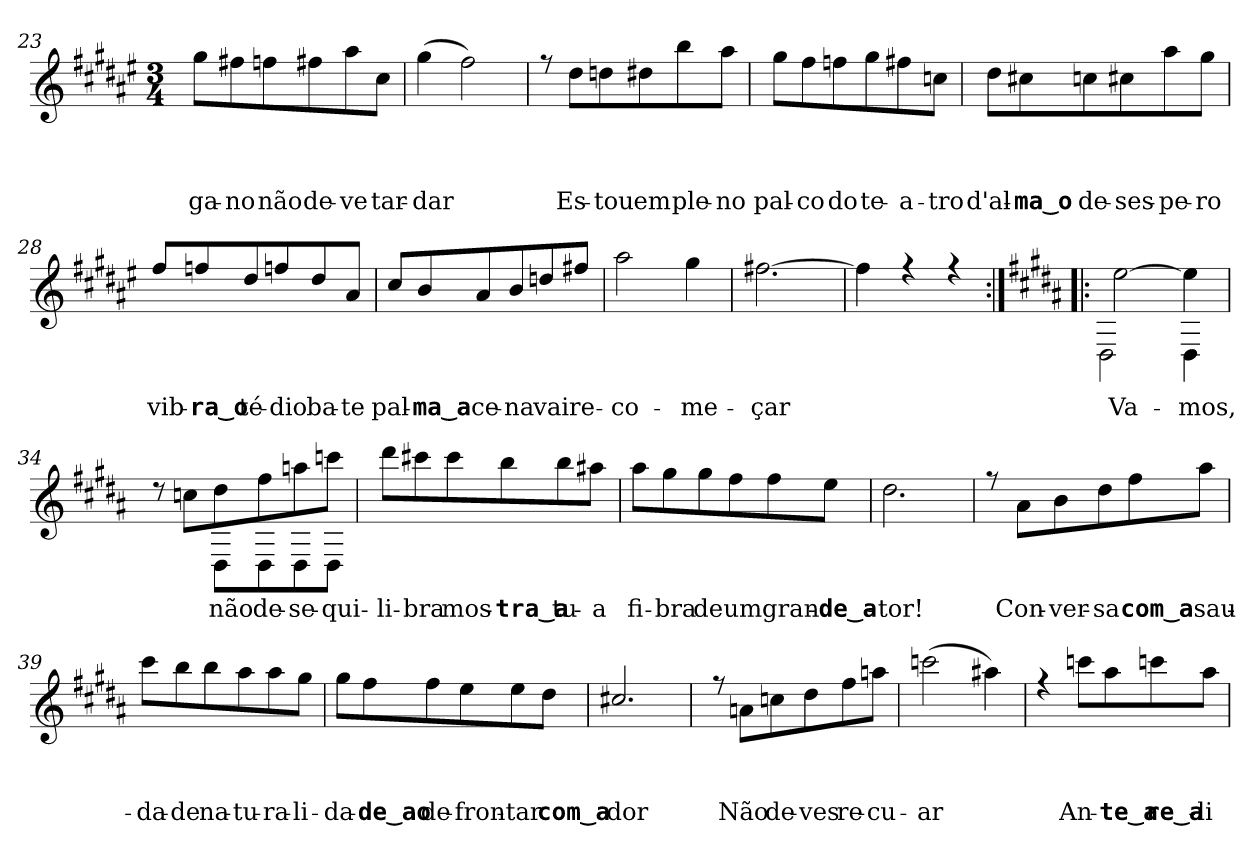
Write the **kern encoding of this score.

**kern	**text
*part1	*part1
*staff1	*staff1
*I'Cl	*
*clefG2	*
*ITrd1c2	*
*k[f#c#g#d#]	*
*E:	*
*M3/4	*
=23	=23
!	!LO:LY:b
*^	*
8ff#\L	2.EEn/yy	-ga-
!	!	!LO:LY:b
8een\	.	-no
!	!	!LO:LY:b
8ee-X\	.	não
!	!	!LO:LY:b
8een\	.	de-
!	!	!LO:LY:b
8gg#\	.	-ve
!	!	!LO:LY:b
8b\J	.	tar-
!!LO:LB:g=z	!!
=24	=24	=24
!	!	!LO:LY:b
(>4ff#\	2.GG#/yy	-dar
2ee\)	.	.
=25	=25	=25
8ree	2.AA/yy	.
!	!	!LO:LY:b
8cc#\L	.	Es-
!	!	!LO:LY:b
8ccn\	.	-tou
!	!	!LO:LY:b
8cc#X\	.	em
!	!	!LO:LY:b
8aa\	.	ple-
!	!	!LO:LY:b
8gg#\J	.	-no
=26	=26	=26
!	!	!LO:LY:b
8ff#\L	2.BB-X/yy	pal-
!	!	!LO:LY:b
8ee\	.	-co
!	!	!LO:LY:b
8ee-X\	.	do
!	!	!LO:LY:b
8ff#\	.	te-
!	!	!LO:LY:b
8een\	.	-a-
!	!	!LO:LY:b
8b-X\J	.	-tro
=27	=27	=27
!	!	!LO:LY:b
8cc#\L	2.BBn/yy	d'al-
!	!	!LO:LY:b
8bn\	.	-ma‿o
!	!	!LO:LY:b
8b-X\	.	de-
!	!	!LO:LY:b
8bn\	.	-ses-
!	!	!LO:LY:b
8gg#\	.	-pe-
!	!	!LO:LY:b
8ff#\J	.	-ro
!!LO:LB:g=z	!!
=28	=28	=28
!	!	!LO:LY:b
8ee/L	2.C#/yy	vib-
!	!	!LO:LY:b
8ee-X/	.	-ra‿o
!	!	!LO:LY:b
8cc#/	.	té-
!	!	!LO:LY:b
8ee-X/	.	-dio
!	!	!LO:LY:b
8cc#/	.	ba-
!	!	!LO:LY:b
8g#/J	.	-te
=29	=29	=29
!	!	!LO:LY:b
8b/L	2.AA/yy	pal-
!	!	!LO:LY:b
8a/	.	-ma‿a
!	!	!LO:LY:b
8g#/	.	ce-
!	!	!LO:LY:b
8a/	.	-na
!	!	!LO:LY:b
8ccn/	.	vai
!	!	!LO:LY:b
8een/J	.	re-
=30	=30	=30
!	!	!LO:LY:b
2gg#\	2.BB/yy	-co-
!	!	!LO:LY:b
4ff#\	.	-me-
=31	=31	=31
!	!	!LO:LY:b
[<2.een\	2.EEn/yy	-çar
=32	=32	=32
4ee\]	2.ryy	.
4ree	.	.
4ree	.	.
*v	*v	*
!!LO:LB:g=z
=33:|!|:	=33:|!|:
*k[f#c#g#]	*
*A:	*
!	!LO:LY:b
*^	*
*	*^	*
[>2dd\	2.BB/yy	2C#!\	Va-
!	!	!	!LO:LY:b
4dd\]	.	4C#!\	-mos,
=34	=34	=34	=34
8r	2.BB-X/yy	4ryy	.
8b-X\L	.	.	.
!	!	!	!LO:LY:b
8cc#\	.	8C#!\L	não
!	!	!	!LO:LY:b
8ee\	.	8C#!\	de-
!	!	!	!LO:LY:b
8ggn\	.	8C#!\	-se-
!	!	!	!LO:LY:b
8bb-X\J	.	8C#!\J	-qui-
*v	*v	*v	*
=35	=35
*^	*
*	*^	*
!	!	!	!LO:LY:b
*	*v	*v	*
8ccc#\L	2.BBn/yy	-li-
!	!	!LO:LY:b
8bbn\	.	-bra
!	!	!LO:LY:b
8bb\	.	mos-
!	!	!LO:LY:b
8aa\	.	-tra‿a
!	!	!LO:LY:b
8aa\	.	tu-
!	!	!LO:LY:b
8gg#X\J	.	-a
=36	=36	=36
!	!	!LO:LY:b
8gg#\L	2.EE/yy	fi-
!	!	!LO:LY:b
8ff#\	.	-bra
!	!	!LO:LY:b
8ff#\	.	de
!	!	!LO:LY:b
8ee\	.	um
!	!	!LO:LY:b
8ee\	.	gran-
!	!	!LO:LY:b
8dd\J	.	-de‿a-
!!LO:PB:g=z	!!
=37	=37	=37
!	!	!LO:LY:b
2.cc#\	2.AA/yy	-tor!
=38	=38	=38
8ree	2.AA/yy	.
!	!	!LO:LY:b
8g#\L	.	Con-
!	!	!LO:LY:b
8a\	.	-ver-
!	!	!LO:LY:b
8cc#\	.	-sa
!	!	!LO:LY:b
8ee\	.	com‿a
!	!	!LO:LY:b
8gg#\J	.	sau-
=39	=39	=39
!	!	!LO:LY:b
8bb\L	2.C#/yy	-da-
!	!	!LO:LY:b
8aa\	.	-de
!	!	!LO:LY:b
8aa\	.	na-
!	!	!LO:LY:b
8gg#\	.	-tu-
!	!	!LO:LY:b
8gg#\	.	-ra-
!	!	!LO:LY:b
8ff#\J	.	-li-
=40	=40	=40
!	!	!LO:LY:b
8ff#\L	2.FF#/yy	-da-
!	!	!LO:LY:b
8ee\	.	-de‿ao
!	!	!LO:LY:b
8ee\	.	de-
!	!	!LO:LY:b
8dd\	.	-fron-
!	!	!LO:LY:b
8dd\	.	-tar
!	!	!LO:LY:b
8cc#\J	.	com‿a
=41	=41	=41
!	!	!LO:LY:b
2.bn/	2.BBn/yy	dor
!!LO:LB:g=z	!!
=42	=42	=42
8ree	2.GGn/yy	.
!	!	!LO:LY:b
8gn\L	.	Não
!	!	!LO:LY:b
8b-X\	.	de-
!	!	!LO:LY:b
8cc#\	.	-ves
!	!	!LO:LY:b
8ee\	.	re-
!	!	!LO:LY:b
8ggn\J	.	-cu-
=43	=43	=43
!	!	!LO:LY:b
(>2bb-X\	2.GG#X/yy	-ar
4gg#X\)	.	.
=44	=44	=44
4ree	2.D/yy	.
!	!	!LO:LY:b
8bb-X\L	.	An-
!	!	!LO:LY:b
8gg#\	.	-te‿a
!	!	!LO:LY:b
8bb-X\	.	re‿a-
!	!	!LO:LY:b
8gg#\J	.	-li-
*v	*v	*
=	=
*-	*-
